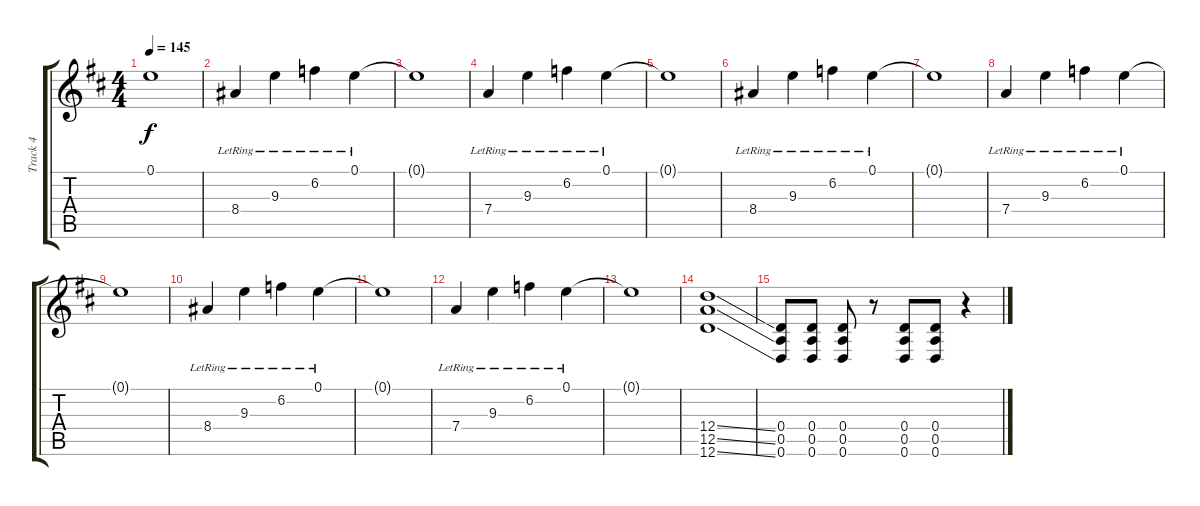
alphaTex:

\track ("Track 4" "Track 4") {instrument distortionguitar}
\staff {score tabs}
\tuning (E4 B3 G3 D3 A2 D2) {hide}
\ts (4 4)
\tempo 145
\clef g2
\ks d
0.1{t}.1{dy f} |
8.4{lr}.4 9.3{lr}.4 6.2{lr}.4 0.1{lr}.4 |
0.1{t}.1 |
7.4{lr}.4 9.3{lr}.4 6.2{lr}.4 0.1{lr}.4 |
0.1{t}.1 |
8.4{lr}.4 9.3{lr}.4 6.2{lr}.4 0.1{lr}.4 |
0.1{t}.1 |
7.4{lr}.4 9.3{lr}.4 6.2{lr}.4 0.1{lr}.4 |
0.1{t}.1 |
8.4{lr}.4 9.3{lr}.4 6.2{lr}.4 0.1{lr}.4 |
0.1{t}.1 |
7.4{lr}.4 9.3{lr}.4 6.2{lr}.4 0.1{lr}.4 |
0.1{t}.1 |
(12.4{ss} 12.5{ss} 12.6{ss}).1 |
(0.4 0.5 0.6).8 (0.4 0.5 0.6).8 (0.4 0.5 0.6).8 r.8 (0.4 0.5 0.6).8 (0.4 0.5 0.6).8 r.4
